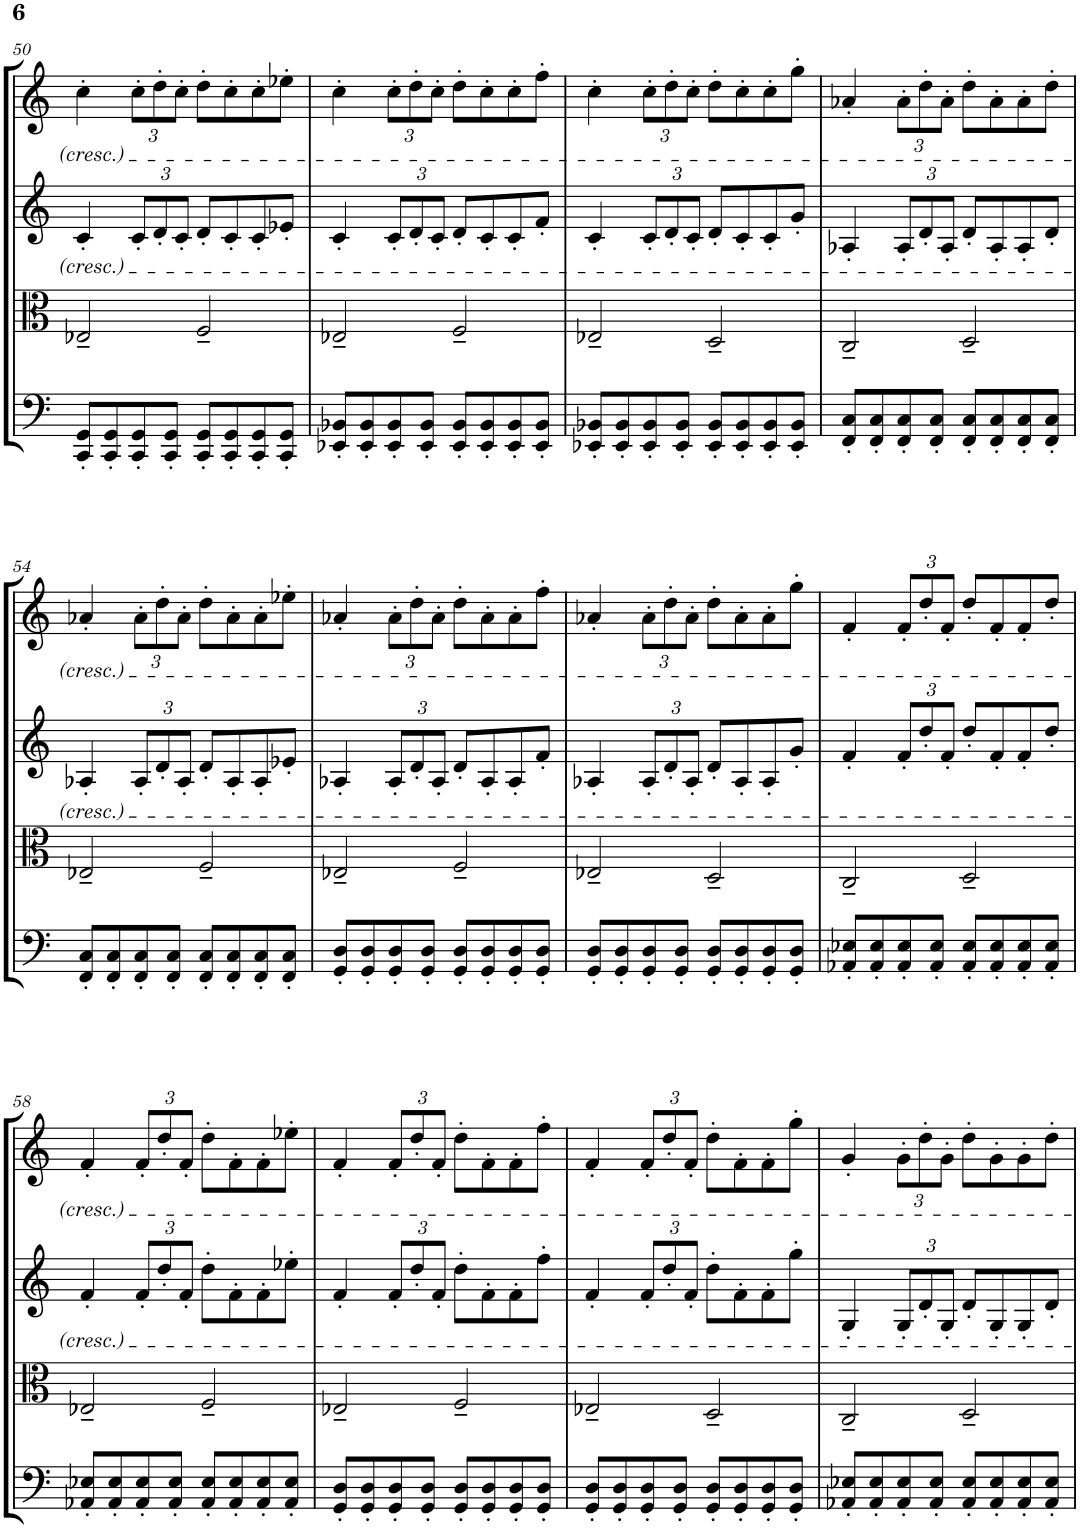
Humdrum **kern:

**kern	**kern	**kern	**kern
*part4	*part3	*part2	*part1
*staff4	*staff3	*staff2	*staff1
*I"Violoncello	*I"Viola	*I"Violin II	*I"Violin I
*I'Vc	*I'Vla	*I'Vln	*I'Vln
!!LO:PB:g=z
*clefF4	*clefC3	*clefG2	*clefG2
*k[]	*k[]	*k[]	*k[]
*M4/4	*M4/4	*M4/4	*M4/4
=50	=50	=50	=50
8CC/' 8GG/'L	2E-X~/	4c'/	4cc'\
8CC/' 8GG/'	.	.	.
*	*	*Xbrackettup	*Xbrackettup
8CC/' 8GG/'	.	12c'/L	12cc'\L
.	.	12d'/	12dd'\
8CC/' 8GG/'J	.	.	.
.	.	12c'/J	12cc'\J
8CC/' 8GG/'L	2F~/	8d'/L	8dd'\L
8CC/' 8GG/'	.	8c'/	8cc'\
8CC/' 8GG/'	.	8c'/	8cc'\
8CC/' 8GG/'J	.	8e-X'/J	8ee-X'\J
=51	=51	=51	=51
8EE-X/' 8BB-X/'L	2E-X~/	4c'/	4cc'\
8EE-/' 8BB-/'	.	.	.
8EE-/' 8BB-/'	.	12c'/L	12cc'\L
.	.	12d'/	12dd'\
8EE-/' 8BB-/'J	.	.	.
.	.	12c'/J	12cc'\J
8EE-/' 8BB-/'L	2F~/	8d'/L	8dd'\L
8EE-/' 8BB-/'	.	8c'/	8cc'\
8EE-/' 8BB-/'	.	8c'/	8cc'\
8EE-/' 8BB-/'J	.	8f'/J	8ff'\J
=52	=52	=52	=52
8EE-X/' 8BB-X/'L	2E-X~/	4c'/	4cc'\
8EE-/' 8BB-/'	.	.	.
8EE-/' 8BB-/'	.	12c'/L	12cc'\L
.	.	12d'/	12dd'\
8EE-/' 8BB-/'J	.	.	.
.	.	12c'/J	12cc'\J
8EE-/' 8BB-/'L	2D~/	8d'/L	8dd'\L
8EE-/' 8BB-/'	.	8c'/	8cc'\
8EE-/' 8BB-/'	.	8c'/	8cc'\
8EE-/' 8BB-/'J	.	8g'/J	8gg'\J
=53	=53	=53	=53
8FF/' 8C/'L	2C~/	4A-X'/	4a-X'/
8FF/' 8C/'	.	.	.
8FF/' 8C/'	.	12A-'/L	12a-'\L
.	.	12d'/	12dd'\
8FF/' 8C/'J	.	.	.
.	.	12A-'/J	12a-'\J
8FF/' 8C/'L	2D~/	8d'/L	8dd'\L
8FF/' 8C/'	.	8A-'/	8a-'\
8FF/' 8C/'	.	8A-'/	8a-'\
8FF/' 8C/'J	.	8d'/J	8dd'\J
!!LO:LB:g=z
=54	=54	=54	=54
8FF/' 8C/'L	2E-X~/	4A-X'/	4a-X'/
8FF/' 8C/'	.	.	.
8FF/' 8C/'	.	12A-'/L	12a-'\L
.	.	12d'/	12dd'\
8FF/' 8C/'J	.	.	.
.	.	12A-'/J	12a-'\J
8FF/' 8C/'L	2F~/	8d'/L	8dd'\L
8FF/' 8C/'	.	8A-'/	8a-'\
8FF/' 8C/'	.	8A-'/	8a-'\
8FF/' 8C/'J	.	8e-X'/J	8ee-X'\J
=55	=55	=55	=55
8GG/' 8D/'L	2E-X~/	4A-X'/	4a-X'/
8GG/' 8D/'	.	.	.
8GG/' 8D/'	.	12A-'/L	12a-'\L
.	.	12d'/	12dd'\
8GG/' 8D/'J	.	.	.
.	.	12A-'/J	12a-'\J
8GG/' 8D/'L	2F~/	8d'/L	8dd'\L
8GG/' 8D/'	.	8A-'/	8a-'\
8GG/' 8D/'	.	8A-'/	8a-'\
8GG/' 8D/'J	.	8f'/J	8ff'\J
=56	=56	=56	=56
8GG/' 8D/'L	2E-X~/	4A-X'/	4a-X'/
8GG/' 8D/'	.	.	.
8GG/' 8D/'	.	12A-'/L	12a-'\L
.	.	12d'/	12dd'\
8GG/' 8D/'J	.	.	.
.	.	12A-'/J	12a-'\J
8GG/' 8D/'L	2D~/	8d'/L	8dd'\L
8GG/' 8D/'	.	8A-'/	8a-'\
8GG/' 8D/'	.	8A-'/	8a-'\
8GG/' 8D/'J	.	8g'/J	8gg'\J
=57	=57	=57	=57
8AA-X/' 8E-X/'L	2C~/	4f'/	4f'/
8AA-/' 8E-/'	.	.	.
8AA-/' 8E-/'	.	12f'/L	12f'/L
.	.	12dd'/	12dd'/
8AA-/' 8E-/'J	.	.	.
.	.	12f'/J	12f'/J
8AA-/' 8E-/'L	2D~/	8dd'/L	8dd'/L
8AA-/' 8E-/'	.	8f'/	8f'/
8AA-/' 8E-/'	.	8f'/	8f'/
8AA-/' 8E-/'J	.	8dd'/J	8dd'/J
!!LO:LB:g=z
=58	=58	=58	=58
8AA-X/' 8E-X/'L	2E-X~/	4f'/	4f'/
8AA-/' 8E-/'	.	.	.
8AA-/' 8E-/'	.	12f'/L	12f'/L
.	.	12dd'/	12dd'/
8AA-/' 8E-/'J	.	.	.
.	.	12f'/J	12f'/J
8AA-/' 8E-/'L	2F~/	8dd'\L	8dd'\L
8AA-/' 8E-/'	.	8f'\	8f'\
8AA-/' 8E-/'	.	8f'\	8f'\
8AA-/' 8E-/'J	.	8ee-X'\J	8ee-X'\J
=59	=59	=59	=59
8GG/' 8D/'L	2E-X~/	4f'/	4f'/
8GG/' 8D/'	.	.	.
8GG/' 8D/'	.	12f'/L	12f'/L
.	.	12dd'/	12dd'/
8GG/' 8D/'J	.	.	.
.	.	12f'/J	12f'/J
8GG/' 8D/'L	2F~/	8dd'\L	8dd'\L
8GG/' 8D/'	.	8f'\	8f'\
8GG/' 8D/'	.	8f'\	8f'\
8GG/' 8D/'J	.	8ff'\J	8ff'\J
=60	=60	=60	=60
8GG/' 8D/'L	2E-X~/	4f'/	4f'/
8GG/' 8D/'	.	.	.
8GG/' 8D/'	.	12f'/L	12f'/L
.	.	12dd'/	12dd'/
8GG/' 8D/'J	.	.	.
.	.	12f'/J	12f'/J
8GG/' 8D/'L	2D~/	8dd'\L	8dd'\L
8GG/' 8D/'	.	8f'\	8f'\
8GG/' 8D/'	.	8f'\	8f'\
8GG/' 8D/'J	.	8gg'\J	8gg'\J
=61	=61	=61	=61
8AA-X/' 8E-X/'L	2C~/	4G'/	4g'/
8AA-/' 8E-/'	.	.	.
8AA-/' 8E-/'	.	12G'/L	12g'\L
.	.	12d'/	12dd'\
8AA-/' 8E-/'J	.	.	.
.	.	12G'/J	12g'\J
8AA-/' 8E-/'L	2D~/	8d'/L	8dd'\L
8AA-/' 8E-/'	.	8G'/	8g'\
8AA-/' 8E-/'	.	8G'/	8g'\
8AA-/' 8E-/'J	.	8d'/J	8dd'\J
=	=	=	=
*-	*-	*-	*-
